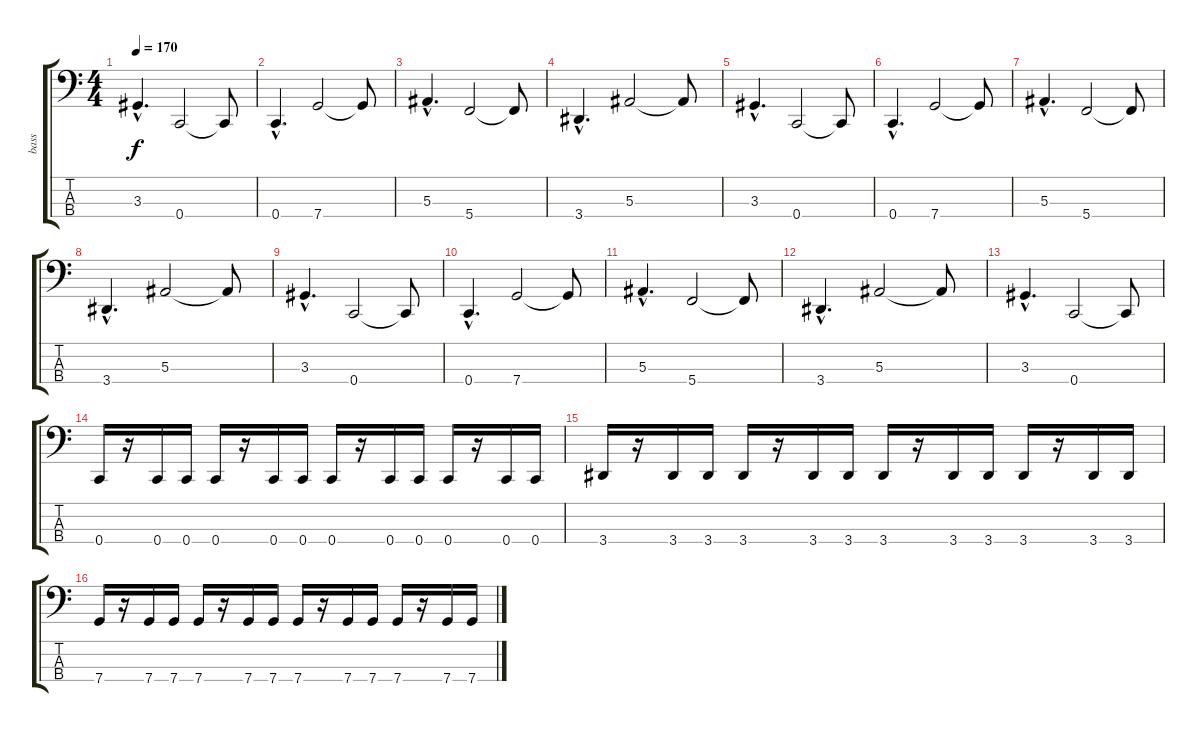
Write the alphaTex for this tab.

\track ("bass" "bass") {instrument electricbasspick}
\staff {score tabs}
\tuning (Eb2 Bb1 F1 C1) {hide}
\ts (4 4)
\tempo 170
\clef f4
\ks c
3.3{hac}.4{d dy f} 0.4.2 0.4{t}.8 |
0.4{hac}.4{d} 7.4.2 7.4{t}.8 |
5.3{hac}.4{d} 5.4.2 5.4{t}.8 |
3.4{hac}.4{d} 5.3.2 5.3{t}.8 |
3.3{hac}.4{d} 0.4.2 0.4{t}.8 |
0.4{hac}.4{d} 7.4.2 7.4{t}.8 |
5.3{hac}.4{d} 5.4.2 5.4{t}.8 |
3.4{hac}.4{d} 5.3.2 5.3{t}.8 |
3.3{hac}.4{d} 0.4.2 0.4{t}.8 |
0.4{hac}.4{d} 7.4.2 7.4{t}.8 |
5.3{hac}.4{d} 5.4.2 5.4{t}.8 |
3.4{hac}.4{d} 5.3.2 5.3{t}.8 |
3.3{hac}.4{d} 0.4.2 0.4{t}.8 |
0.4.16 r.16 0.4.16 0.4.16 0.4.16 r.16 0.4.16 0.4.16 0.4.16 r.16 0.4.16 0.4.16 0.4.16 r.16 0.4.16 0.4.16 |
3.4.16 r.16 3.4.16 3.4.16 3.4.16 r.16 3.4.16 3.4.16 3.4.16 r.16 3.4.16 3.4.16 3.4.16 r.16 3.4.16 3.4.16 |
7.4.16 r.16 7.4.16 7.4.16 7.4.16 r.16 7.4.16 7.4.16 7.4.16 r.16 7.4.16 7.4.16 7.4.16 r.16 7.4.16 7.4.16
